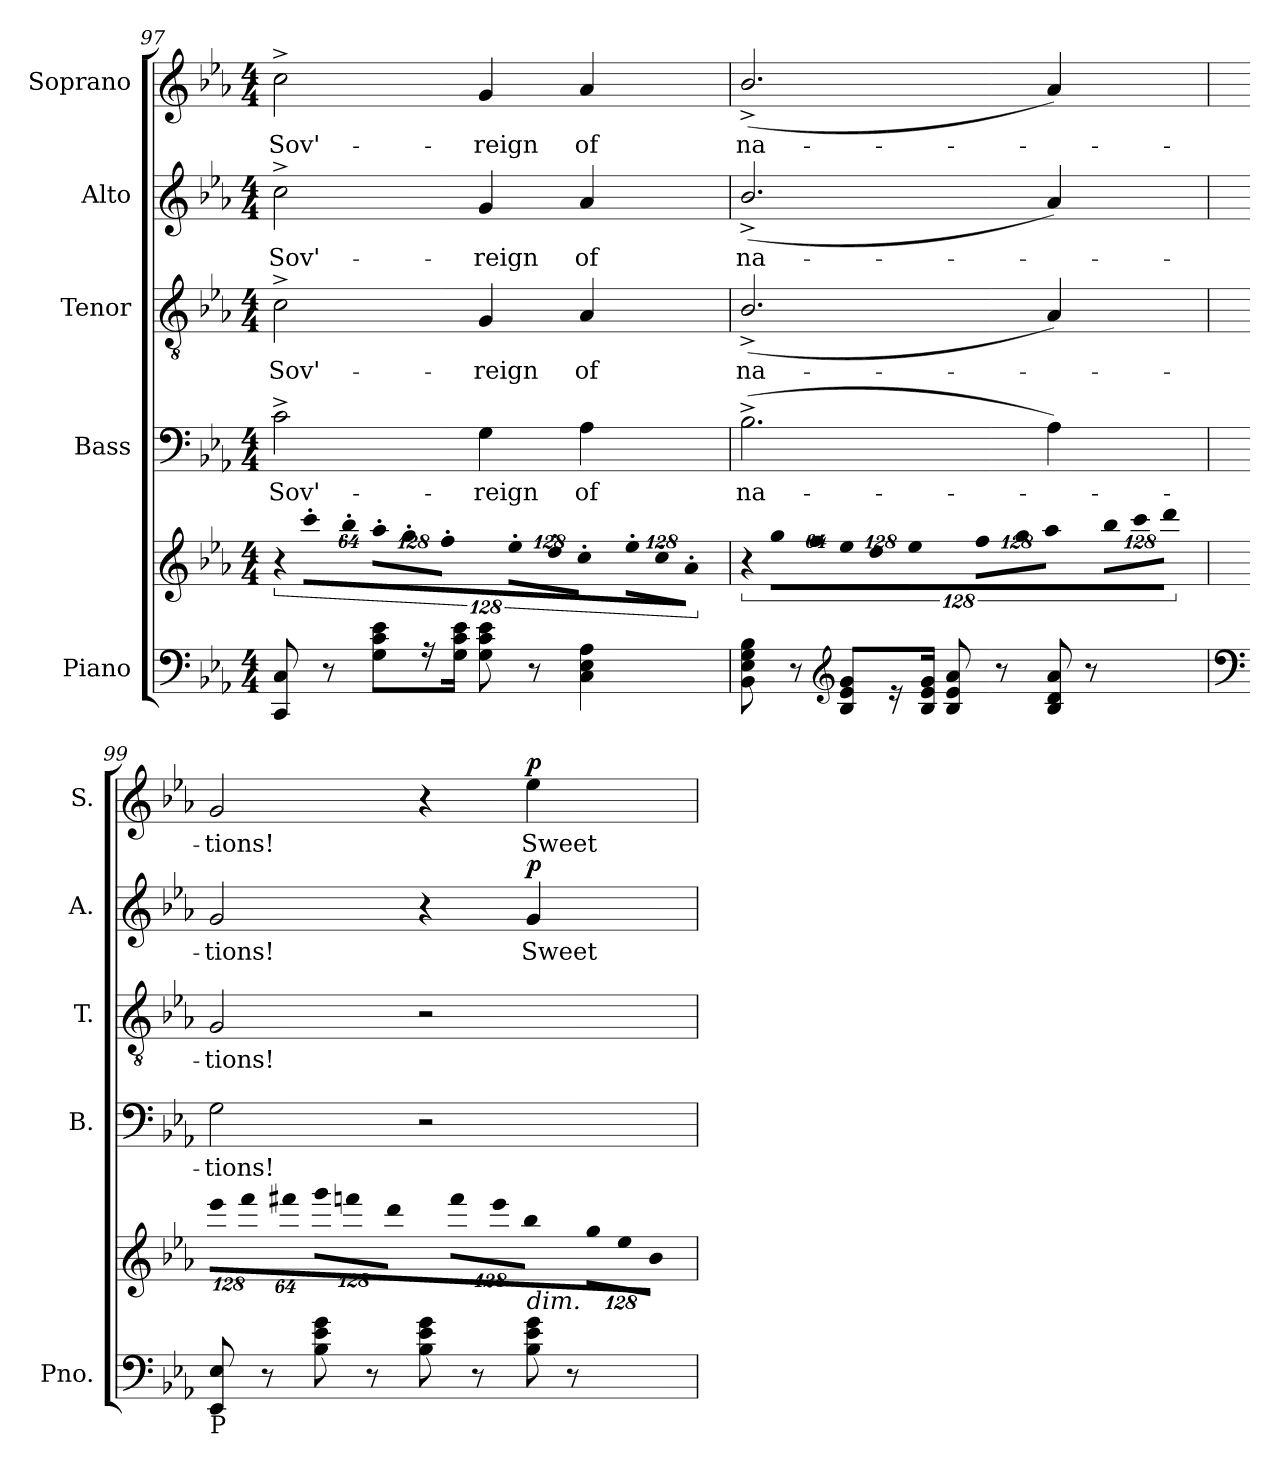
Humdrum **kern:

**kern	**kern	**kern	**text	**kern	**text	**kern	**text	**dynam	**kern	**text	**dynam
*part5	*part5	*part4	*part4	*part3	*part3	*part2	*part2	*part2	*part1	*part1	*part1
*staff6	*staff5	*staff4	*staff4	*staff3	*staff3	*staff2	*staff2	*staff2	*staff1	*staff1	*staff1
*I"Piano	*	*I"Bass	*	*I"Tenor	*	*I"Alto	*	*	*I"Soprano	*	*
*I'Pno.	*	*I'B.	*	*I'T.	*	*I'A.	*	*	*I'S.	*	*
*clefF4	*clefG2	*clefF4	*	*clefGv2	*	*clefG2	*	*	*clefG2	*	*
*	*	*	*	*ITrd7c12	*	*	*	*	*	*	*
*k[b-e-a-]	*k[b-e-a-]	*k[b-e-a-]	*	*k[b-e-a-]	*	*k[b-e-a-]	*	*	*k[b-e-a-]	*	*
*E-:	*E-:	*E-:	*	*E-:	*	*E-:	*	*	*E-:	*	*
*M4/4	*M4/4	*M4/4	*	*M4/4	*	*M4/4	*	*	*M4/4	*	*
=97	=97	=97	=97	=97	=97	=97	=97	=97	=97	=97	=97
!	!LO:N:vis=8	!	!	!	!	!	!	!	!	!	!
!	!	!	!LO:LY:b:color=#000000	!	!	!	!	!	!	!	!
!	!	!	!	!	!LO:LY:b:color=#000000	!	!	!	!	!	!
!	!	!	!	!	!	!	!LO:LY:b:color=#000000	!	!	!	!
!	!	!	!	!	!	!	!	!	!	!LO:LY:b:color=#000000	!
8CCi/ 8Ci	1024%85r	2c^i\	Sov'-	2C^i\	Sov'-	2cc^i\	Sov'-	.	2cc^i\	Sov'-	.
!	!LO:N:vis=8	!	!	!	!	!	!	!	!	!	!
.	1024%85ccc'i\L	.	.	.	.	.	.	.	.	.	.
8r	.	.	.	.	.	.	.	.	.	.	.
!	!LO:N:vis=8	!	!	!	!	!	!	!	!	!	!
.	512%43bb-'i\J	.	.	.	.	.	.	.	.	.	.
*	*Xbrackettup	*	*	*	*	*	*	*	*	*	*
!	!LO:N:vis=8	!	!	!	!	!	!	!	!	!	!
8Gi\ 8ci 8e-iL	1024%85aa-'i\L	.	.	.	.	.	.	.	.	.	.
!	!LO:N:vis=8	!	!	!	!	!	!	!	!	!	!
.	1024%85gg'i\	.	.	.	.	.	.	.	.	.	.
16r	.	.	.	.	.	.	.	.	.	.	.
!	!LO:N:vis=8	!	!	!	!	!	!	!	!	!	!
.	512%43ff'i\J	.	.	.	.	.	.	.	.	.	.
16Gi\ 16ci 16e-iJk	.	.	.	.	.	.	.	.	.	.	.
!	!LO:N:vis=8	!	!	!	!	!	!	!	!	!	!
!	!	!	!LO:LY:b:color=#000000	!	!	!	!	!	!	!	!
!	!	!	!	!	!LO:LY:b:color=#000000	!	!	!	!	!	!
!	!	!	!	!	!	!	!LO:LY:b:color=#000000	!	!	!	!
!	!	!	!	!	!	!	!	!	!	!LO:LY:b:color=#000000	!
8Gi\ 8ci 8e-i	1024%85ee-'i\L	4Gi\	-reign	4GGi/	-reign	4gi/	-reign	.	4gi/	-reign	.
!	!LO:N:vis=8	!	!	!	!	!	!	!	!	!	!
.	1024%85dd'i\	.	.	.	.	.	.	.	.	.	.
8r	.	.	.	.	.	.	.	.	.	.	.
!	!LO:N:vis=8	!	!	!	!	!	!	!	!	!	!
.	512%43cc'i\J	.	.	.	.	.	.	.	.	.	.
!	!LO:N:vis=8	!	!	!	!	!	!	!	!	!	!
!	!	!	!LO:LY:b:color=#000000	!	!	!	!	!	!	!	!
!	!	!	!	!	!LO:LY:b:color=#000000	!	!	!	!	!	!
!	!	!	!	!	!	!	!LO:LY:b:color=#000000	!	!	!	!
!	!	!	!	!	!	!	!	!	!	!LO:LY:b:color=#000000	!
4Ci\ 4E-i 4A-i	1024%85ee-'i\L	4A-i\	of	4AA-i/	of	4a-i/	of	.	4a-i/	of	.
!	!LO:N:vis=8	!	!	!	!	!	!	!	!	!	!
.	1024%85cc'i\	.	.	.	.	.	.	.	.	.	.
!	!LO:N:vis=8	!	!	!	!	!	!	!	!	!	!
.	512%43a-'i\J	.	.	.	.	.	.	.	.	.	.
!!LO:PB:g=z
=98	=98	=98	=98	=98	=98	=98	=98	=98	=98	=98	=98
*	*brackettup	*	*	*	*	*	*	*	*	*	*
!	!LO:N:vis=8	!	!	!	!	!	!	!	!	!	!
!	!	!	!LO:LY:b:color=#000000	!	!	!	!	!	!	!	!
!	!	!	!	!	!LO:LY:b:color=#000000	!	!	!	!	!	!
!	!	!	!	!	!	!	!LO:LY:b:color=#000000	!	!	!	!
!	!	!	!	!	!	!	!	!	!	!LO:LY:b:color=#000000	!
8BB-i\ 8E-i 8Gi 8B-i	1024%85r	(2.B-^i\	na-	(2.BB-^i/	na-	(2.b-^i/	na-	.	(2.b-^i/	na-	.
!	!LO:N:vis=8	!	!	!	!	!	!	!	!	!	!
.	1024%85ggi\L	.	.	.	.	.	.	.	.	.	.
8r	.	.	.	.	.	.	.	.	.	.	.
!	!LO:N:vis=8	!	!	!	!	!	!	!	!	!	!
.	512%43ffi\J	.	.	.	.	.	.	.	.	.	.
*clefG2	*	*	*	*	*	*	*	*	*	*	*
*	*Xbrackettup	*	*	*	*	*	*	*	*	*	*
!	!LO:N:vis=8	!	!	!	!	!	!	!	!	!	!
8B-i/ 8e-i 8giL	1024%85ee-i\L	.	.	.	.	.	.	.	.	.	.
!	!LO:N:vis=8	!	!	!	!	!	!	!	!	!	!
.	1024%85ddi\	.	.	.	.	.	.	.	.	.	.
16r	.	.	.	.	.	.	.	.	.	.	.
!	!LO:N:vis=8	!	!	!	!	!	!	!	!	!	!
.	512%43ee-i\J	.	.	.	.	.	.	.	.	.	.
16B-i/ 16e-i 16giJk	.	.	.	.	.	.	.	.	.	.	.
!	!LO:N:vis=8	!	!	!	!	!	!	!	!	!	!
8B-i/ 8e-i 8a-i	1024%85ffi\L	.	.	.	.	.	.	.	.	.	.
!	!LO:N:vis=8	!	!	!	!	!	!	!	!	!	!
.	1024%85ggi\	.	.	.	.	.	.	.	.	.	.
8r	.	.	.	.	.	.	.	.	.	.	.
!	!LO:N:vis=8	!	!	!	!	!	!	!	!	!	!
.	512%43aa-i\J	.	.	.	.	.	.	.	.	.	.
!	!LO:N:vis=8	!	!	!	!	!	!	!	!	!	!
8B-i/ 8di 8a-i	1024%85bb-i\L	4A-i\)	.	4AA-i/)	.	4a-i/)	.	.	4a-i/)	.	.
!	!LO:N:vis=8	!	!	!	!	!	!	!	!	!	!
.	1024%85ccci\	.	.	.	.	.	.	.	.	.	.
8r	.	.	.	.	.	.	.	.	.	.	.
!	!LO:N:vis=8	!	!	!	!	!	!	!	!	!	!
.	512%43dddi\J	.	.	.	.	.	.	.	.	.	.
=99	=99	=99	=99	=99	=99	=99	=99	=99	=99	=99	=99
*clefF4	*	*	*	*	*	*	*	*	*	*	*
!	!LO:N:vis=8	!	!	!	!	!	!	!	!	!	!
!	!	!	!LO:LY:b:color=#000000	!	!	!	!	!	!	!	!
!	!	!	!	!	!LO:LY:b:color=#000000	!	!	!	!	!	!
!	!	!	!	!	!	!	!LO:LY:b:color=#000000	!	!	!	!
!LO:TX:b:t=P	!	!	!	!	!	!	!	!	!	!	!
!	!	!	!	!	!	!	!	!	!	!LO:LY:b:color=#000000	!
8EE-i/ 8E-i	1024%85eee-i\L	2Gi\	-tions!	2GGi/	-tions!	2gi/	-tions!	.	2gi/	-tions!	.
!	!LO:N:vis=8	!	!	!	!	!	!	!	!	!	!
.	1024%85fffi\	.	.	.	.	.	.	.	.	.	.
8r	.	.	.	.	.	.	.	.	.	.	.
!	!LO:N:vis=8	!	!	!	!	!	!	!	!	!	!
.	512%43fff#Xi\J	.	.	.	.	.	.	.	.	.	.
!	!LO:N:vis=8	!	!	!	!	!	!	!	!	!	!
8B-i\ 8e-i 8gi	1024%85gggi\L	.	.	.	.	.	.	.	.	.	.
!	!LO:N:vis=8	!	!	!	!	!	!	!	!	!	!
.	1024%85fffni\	.	.	.	.	.	.	.	.	.	.
8r	.	.	.	.	.	.	.	.	.	.	.
!	!LO:N:vis=8	!	!	!	!	!	!	!	!	!	!
.	512%43dddi\J	.	.	.	.	.	.	.	.	.	.
!	!LO:N:vis=8	!	!	!	!	!	!	!	!	!	!
8B-i\ 8e-i 8gi	1024%85fffi\L	2r	.	2r	.	4r	.	.	4r	.	.
!	!LO:N:vis=8	!	!	!	!	!	!	!	!	!	!
.	1024%85eee-i\	.	.	.	.	.	.	.	.	.	.
8r	.	.	.	.	.	.	.	.	.	.	.
!	!LO:N:vis=8	!	!	!	!	!	!	!	!	!	!
.	512%43bb-i\J	.	.	.	.	.	.	.	.	.	.
!	!LO:N:vis=8	!	!	!	!	!	!	!	!	!	!
!	!	!	!	!	!	!	!LO:LY:b:color=#000000	!	!	!	!
!	!LO:TX:b:i:t=dim.	!	!	!	!	!	!	!	!	!	!
!	!	!	!	!	!	!	!	!	!	!LO:LY:b:color=#000000	!
8B-i\ 8e-i 8gi	1024%85ggi\L	.	.	.	.	4gi/	Sweet	p	4ee-i\	Sweet	p
!	!LO:N:vis=8	!	!	!	!	!	!	!	!	!	!
.	1024%85ee-i\	.	.	.	.	.	.	.	.	.	.
8r	.	.	.	.	.	.	.	.	.	.	.
!	!LO:N:vis=8	!	!	!	!	!	!	!	!	!	!
.	512%43b-i\J	.	.	.	.	.	.	.	.	.	.
=	=	=	=	=	=	=	=	=	=	=	=
*-	*-	*-	*-	*-	*-	*-	*-	*-	*-	*-	*-
